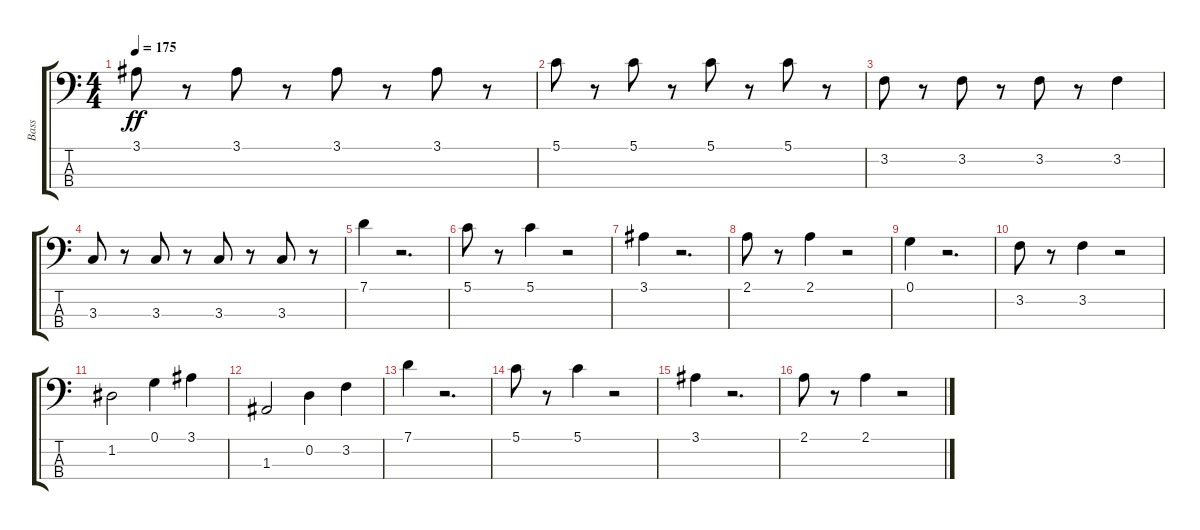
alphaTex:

\track ("Bass" "Bass") {instrument electricbassfinger}
\staff {score tabs}
\tuning (G2 D2 A1 E1) {hide}
\ts (4 4)
\tempo 175
\clef f4
\ks c
3.1.8{dy ff} r.8 3.1.8 r.8 3.1.8 r.8 3.1.8 r.8 |
5.1.8 r.8 5.1.8 r.8 5.1.8 r.8 5.1.8 r.8 |
3.2.8 r.8 3.2.8 r.8 3.2.8 r.8 3.2.4 |
3.3.8 r.8 3.3.8 r.8 3.3.8 r.8 3.3.8 r.8 |
7.1.4 r.2{d} |
5.1.8 r.8 5.1.4 r.2 |
3.1.4 r.2{d} |
2.1.8 r.8 2.1.4 r.2 |
0.1.4 r.2{d} |
3.2.8 r.8 3.2.4 r.2 |
1.2.2 0.1.4 3.1.4 |
1.3.2 0.2.4 3.2.4 |
7.1.4 r.2{d} |
5.1.8 r.8 5.1.4 r.2 |
3.1.4 r.2{d} |
2.1.8 r.8 2.1.4 r.2
